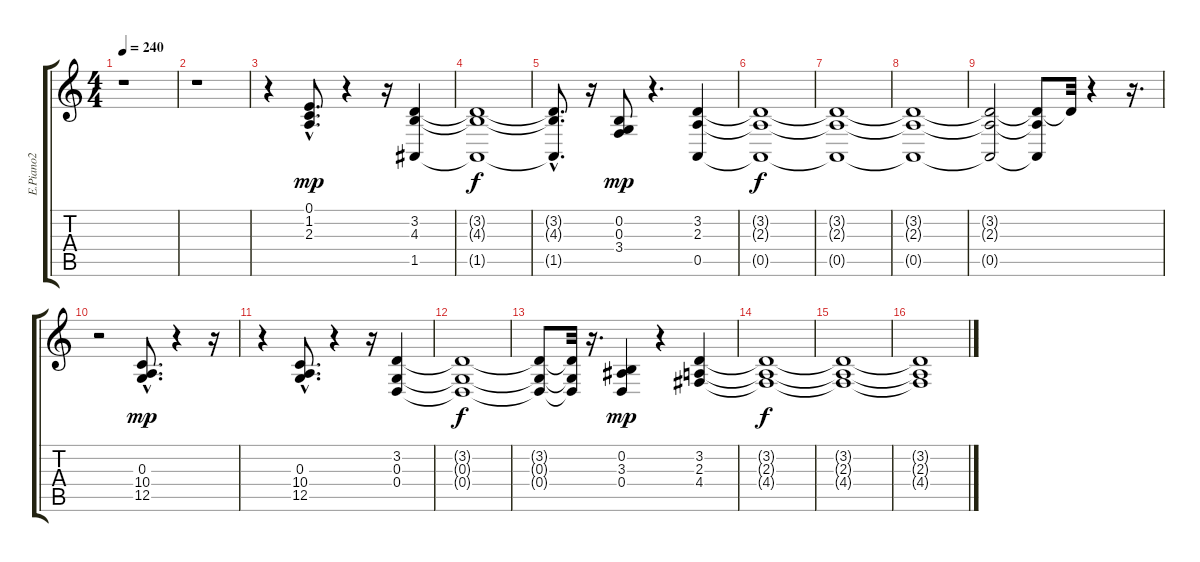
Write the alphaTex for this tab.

\track ("E.Piano2" "E.Piano2") {instrument electricpiano1}
\staff {score tabs}
\tuning (E4 B3 G3 D3 A2 E2) {hide}
\ts (4 4)
\tempo 240
\clef g2
\ks c
r.1{dy mp instrument electricpiano1} |
r.1 |
r.4 (0.1{hac} 1.2{hac} 2.3{hac}).8{d} r.4 r.16 (3.2 4.3 1.5).4 |
(3.2{t} 4.3{t} 1.5{t}).1{dy f} |
(3.2{hac t} 4.3{hac t} 1.5{hac t}).8{d} r.16 (0.2 0.3 3.4).8{dy mp} r.4{d} (3.2 2.3 0.5).4 |
(3.2{t} 2.3{t} 0.5{t}).1{dy f} |
(3.2{t} 2.3{t} 0.5{t}).1 |
(3.2{t} 2.3{t} 0.5{t}).1 |
(3.2{t} 2.3{t} 0.5{t}).2 (3.2{t} 2.3{t} 0.5{t}).8 3.2{t}.32 r.4 r.16{d} |
r.2 (0.3{hac} 10.4{hac} 12.5{hac}).8{d dy mp} r.4 r.16 |
r.4 (0.3{hac} 10.4{hac} 12.5{hac}).8{d} r.4 r.16 (3.2 0.3 0.4).4 |
(3.2{t} 0.3{t} 0.4{t}).1{dy f} |
(3.2{t} 0.3{t} 0.4{t}).8 (3.2{t} 0.3{t} 0.4{t}).32 r.16{d} (0.2 3.3 0.4).4{dy mp} r.4 (3.2 2.3 4.4).4 |
(3.2{t} 2.3{t} 4.4{t}).1{dy f} |
(3.2{t} 2.3{t} 4.4{t}).1 |
(3.2{t} 2.3{t} 4.4{t}).1
